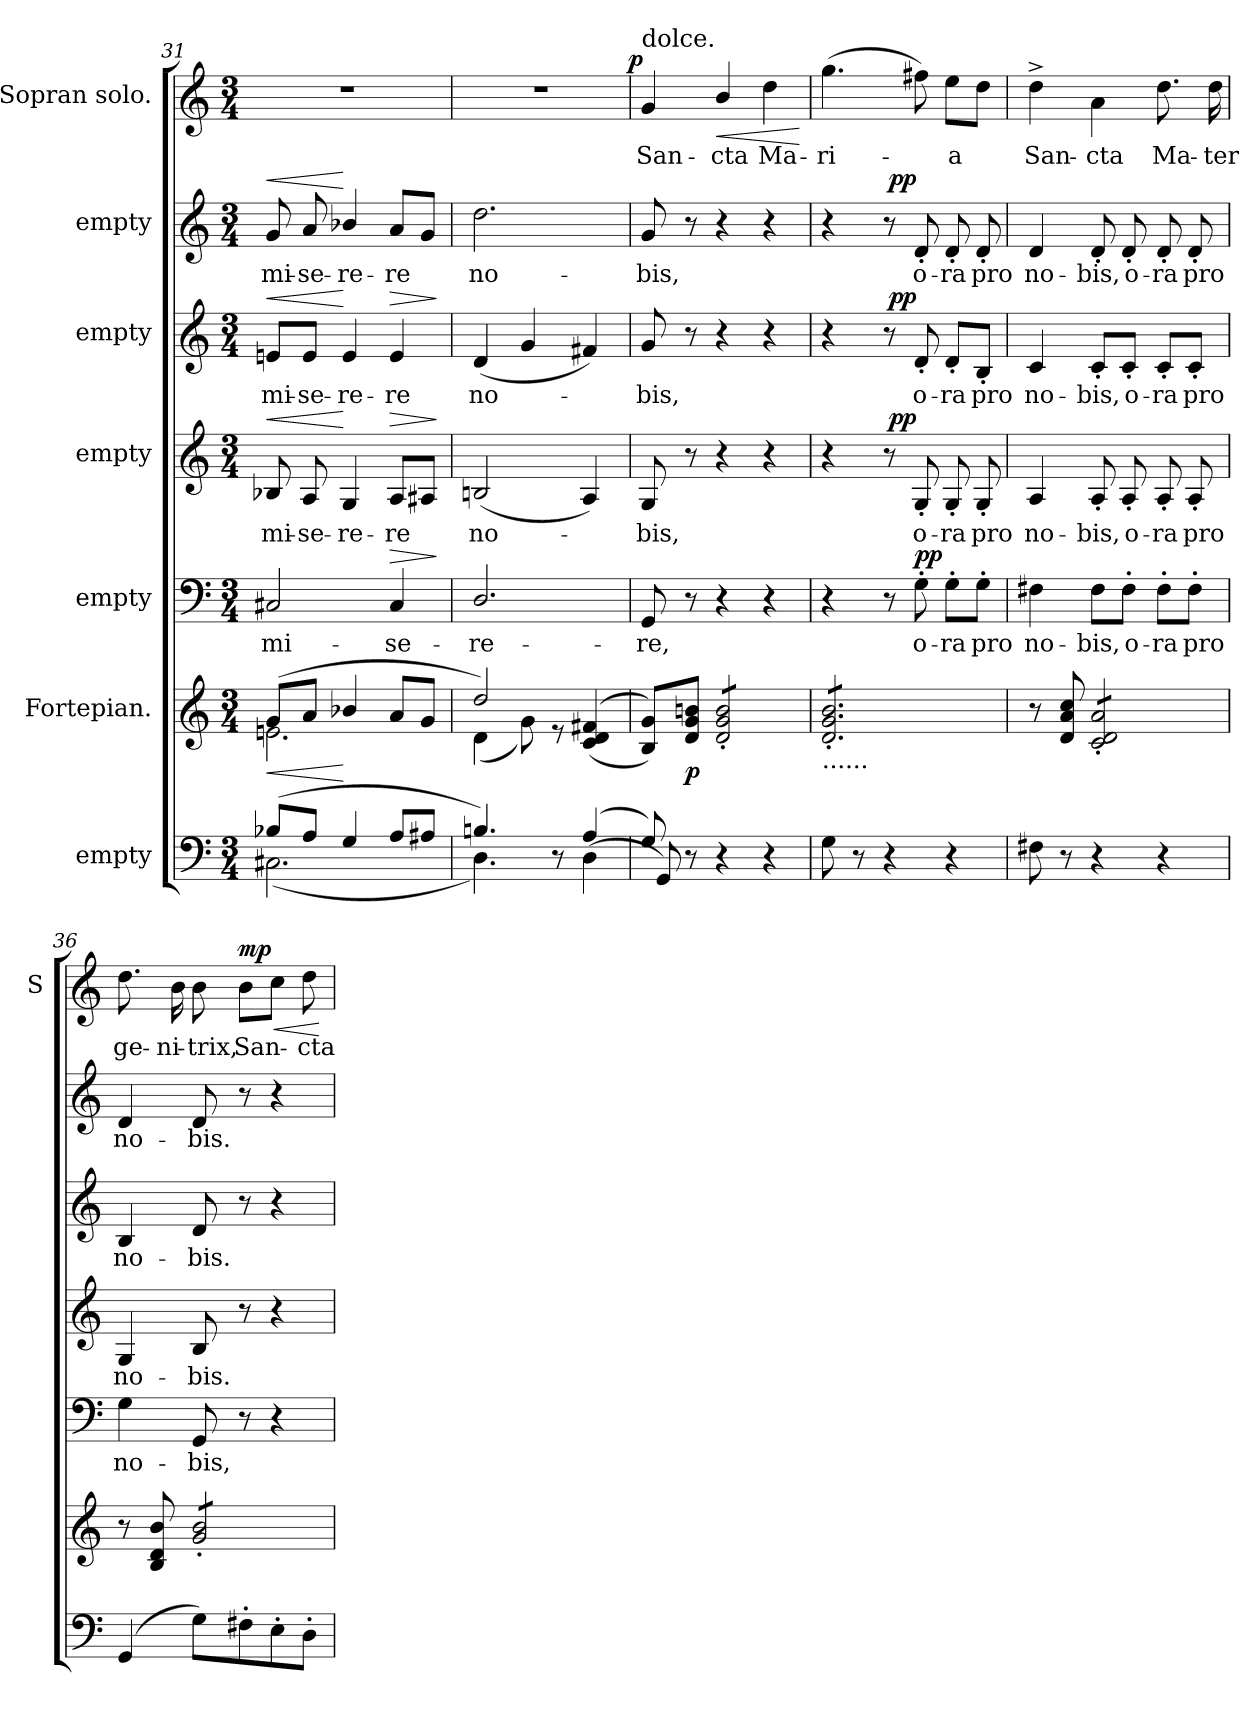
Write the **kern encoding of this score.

**kern	**kern	**dynam	**kern	**text	**dynam	**kern	**text	**dynam	**kern	**text	**dynam	**kern	**text	**dynam	**kern	**text	**dynam
*part7	*part6	*part6	*part5	*part5	*part5	*part4	*part4	*part4	*part3	*part3	*part3	*part2	*part2	*part2	*part1	*part1	*part1
*staff7	*staff6	*staff6	*staff5	*staff5	*staff5	*staff4	*staff4	*staff4	*staff3	*staff3	*staff3	*staff2	*staff2	*staff2	*staff1	*staff1	*staff1
*I"empty	*I"Fortepian.	*	*I"empty	*	*	*I"empty	*	*	*I"empty	*	*	*I"empty	*	*	*I"Sopran solo.	*	*
*	*	*	*	*	*	*	*	*	*	*	*	*	*	*	*I'S	*	*
*clefF4	*clefG2	*	*clefF4	*	*	*clefG2	*	*	*clefG2	*	*	*clefG2	*	*	*clefG2	*	*
*	*	*	*	*	*	*ITrd7c12	*	*	*	*	*	*	*	*	*	*	*
*k[]	*k[]	*	*k[]	*	*	*k[]	*	*	*k[]	*	*	*k[]	*	*	*k[]	*	*
*C:	*C:	*	*C:	*	*	*C:	*	*	*C:	*	*	*C:	*	*	*C:	*	*
*M3/4	*M3/4	*	*M3/4	*	*	*M3/4	*	*	*M3/4	*	*	*M3/4	*	*	*M3/4	*	*
=31	=31	=31	=31	=31	=31	=31	=31	=31	=31	=31	=31	=31	=31	=31	=31	=31	=31
*^	*^	*	*	*	*	*	*	*	*	*	*	*	*	*	*	*	*
!	!	!	!	!LO:HP:b	!	!	!	!	!	!LO:HP:a	!	!	!LO:HP:a	!	!	!LO:HP:a	!	!	!
(<8B-X/L	(2.C#X\	(8g/L	2.en\	<	2C#X/	mi-	.	8BB-X/	mi-	<	8en/L	mi-	<	8g/	mi-	<	2.r	.	.
8A/J	.	8a/J	.	.	.	.	.	8AA/	-se-	.	8e/J	-se-	.	8a/	-se-	.	.	.	.
4G/	.	4b-X/	.	[	.	.	.	4GG/	-re-	[	4e/	-re-	[	4b-X/	-re-	[	.	.	.
!	!	!	!	!	!	!	!LO:HP:a	!	!	!LO:HP:a	!	!	!LO:HP:a	!	!	!	!	!	!
8A/L	.	8a/L	.	.	4C#/	-se-	>	8AA/L	-re	>	4e/	-re	>	8a/L	re	.	.	.	.
8A#X/J	.	8g/J	.	.	.	.	.	8AA#X/J	.	.	.	.	.	8g/J	.	.	.	.	.
*v	*v	*	*	*	*	*	*	*	*	*	*	*	*	*	*	*	*	*	*
*	*v	*v	*	*	*	*	*	*	*	*	*	*	*	*	*	*	*	*
.	.	.	.	.	]	.	.	]	.	.	]	.	.	.	.	.	.
=32	=32	=32	=32	=32	=32	=32	=32	=32	=32	=32	=32	=32	=32	=32	=32	=32	=32
*^	*^	*	*	*	*	*	*	*	*	*	*	*	*	*	*	*	*
4.Bn/)	4.D\)	2dd/)	(>4d\	.	2.D/	-re-	.	(2BBn/	no-	.	(>4d/	no-	.	2.dd\	no-	.	2.r	.	.
.	.	.	8g\)	.	.	.	.	.	.	.	4g/	.	.	.	.	.	.	.	.
8r	8ryy	.	8r	.	.	.	.	.	.	.	.	.	.	.	.	.	.	.	.
(4A/	(4D\	(<(>4c/ 4d/ 4f#X/	4ryy	.	.	.	.	4AA/)	.	.	4f#X/)	.	.	.	.	.	.	.	.
=33	=33	=33	=33	=33	=33	=33	=33	=33	=33	=33	=33	=33	=33	=33	=33	=33	=33	=33	=33
!	!	!	!	!	!	!	!	!	!	!	!	!	!	!	!	!	!LO:TX:a:t=dolce.	!	!
!	!	!	!	!	!	!	!	!	!	!	!	!	!	!	!	!	!	!	!LO:DY:a:rj
*	*	*v	*v	*	*	*	*	*	*	*	*	*	*	*	*	*	*	*	*
8G/)	8GG/)	8B/ 8g/L))	.	8GG/	-re,	.	8GG/	-bis,	.	8g/	-bis,	.	8g/	-bis,	.	4g/	San-	p
8r	8ryy	8d/ 8g/ 8bn/J	p.	8r	.	.	8r	.	.	8r	.	.	8r	.	.	.	.	.
!	!	!LO:TX:b:t=....	!	!	!	!	!	!	!	!	!	!	!	!	!	!	!	!
!	!	!	!	!	!	!	!	!	!	!	!	!	!	!	!	!	!	!LO:HP:b
*	*	*tremolo	*	*	*	*	*	*	*	*	*	*	*	*	*	*	*	*
4r	4ryy	8d'/ 8g'/ 8b'/L	.	4r	.	.	4r	.	.	4r	.	.	4r	.	.	4b/	-cta	<
.	.	8d'/ 8g'/ 8b'/	.	.	.	.	.	.	.	.	.	.	.	.	.	.	.	.
4r	4ryy	8d'/ 8g'/ 8b'/	.	4r	.	.	4r	.	.	4r	.	.	4r	.	.	4dd\	Ma-	.
.	.	8d'/ 8g'/ 8b'/J	.	.	.	.	.	.	.	.	.	.	.	.	.	.	.	.
*v	*v	*	*	*	*	*	*	*	*	*	*	*	*	*	*	*	*	*
.	.	.	.	.	.	.	.	.	.	.	.	.	.	.	.	.	[
=34	=34	=34	=34	=34	=34	=34	=34	=34	=34	=34	=34	=34	=34	=34	=34	=34	=34
!	!LO:TX:b:t=......	!	!	!	!	!	!	!	!	!	!	!	!	!	!	!	!
8G\	8d'/ 8g'/ 8b'/L	.	4r	.	.	4r	.	.	4r	.	.	4r	.	.	(4.gg\	-ri-	.
8r	8d'/ 8g'/ 8b'/	.	.	.	.	.	.	.	.	.	.	.	.	.	.	.	.
4r	8d'/ 8g'/ 8b'/	.	8r	.	.	8r	.	.	8r	.	.	8r	.	.	.	.	.
!	!	!	!	!	!LO:DY:a	!	!	!LO:DY:a:rj	!	!	!LO:DY:a:rj	!	!	!LO:DY:a:rj	!	!	!
.	8d'/ 8g'/ 8b'/	.	8G'\	o-	pp	8GG'/	o-	pp	8d'/	o-	pp	8d'/	o-	pp	8ff#X\)	.	.
4r	8d'/ 8g'/ 8b'/	.	8G'\L	-ra	.	8GG'/	-ra	.	8d'/L	-ra	.	8d'/	-ra	.	8ee\L	-a	.
.	8d'/ 8g'/ 8b'/J	.	8G'\J	pro	.	8GG'/	pro	.	8B'/J	pro	.	8d'/	pro	.	8dd\J	.	.
*	*Xtremolo	*	*	*	*	*	*	*	*	*	*	*	*	*	*	*	*
=35	=35	=35	=35	=35	=35	=35	=35	=35	=35	=35	=35	=35	=35	=35	=35	=35	=35
8F#X\	8r	.	4F#X\	no-	.	4AA/	no-	.	4c/	no-	.	4d/	no-	.	4dd^\	San-	.
8r	8d/ 8a/ 8cc/	.	.	.	.	.	.	.	.	.	.	.	.	.	.	.	.
!	!LO:TX:b:t=....	!	!	!	!	!	!	!	!	!	!	!	!	!	!	!	!
*	*tremolo	*	*	*	*	*	*	*	*	*	*	*	*	*	*	*	*
4r	8c'/ 8d'/ 8a'/L	.	8F#\L	-bis,	.	8AA'/	-bis,	.	8c'/L	-bis,	.	8d'/	-bis,	.	4a\	-cta	.
.	8c'/ 8d'/ 8a'/	.	8F#'\J	o-	.	8AA'/	o-	.	8c'/J	o-	.	8d'/	o-	.	.	.	.
4r	8c'/ 8d'/ 8a'/	.	8F#'\L	-ra	.	8AA'/	-ra	.	8c'/L	-ra	.	8d'/	-ra	.	8.dd\	Ma-	.
.	8c'/ 8d'/ 8a'/J	.	8F#'\J	pro	.	8AA'/	pro	.	8c'/J	pro	.	8d'/	pro	.	.	.	.
*	*Xtremolo	*	*	*	*	*	*	*	*	*	*	*	*	*	*	*	*
.	.	.	.	.	.	.	.	.	.	.	.	.	.	.	16dd\	-ter	.
=36	=36	=36	=36	=36	=36	=36	=36	=36	=36	=36	=36	=36	=36	=36	=36	=36	=36
(>4GG/	8r	.	4G\	no-	.	4GG/	no-	.	4B/	no-	.	4d/	no-	.	8.dd\	ge-	.
.	8B/ 8d/ 8b/	.	.	.	.	.	.	.	.	.	.	.	.	.	.	.	.
.	.	.	.	.	.	.	.	.	.	.	.	.	.	.	16b\	-ni-	.
!	!LO:TX:b:t=....	!	!	!	!	!	!	!	!	!	!	!	!	!	!	!	!
*	*tremolo	*	*	*	*	*	*	*	*	*	*	*	*	*	*	*	*
8G\L)	8g'/ 8b'/L	.	8GG/	-bis,	.	8BB/	-bis.	.	8d/	-bis.	.	8d/	-bis.	.	8b\	-trix,	.
!	!	!	!	!	!	!	!	!	!	!	!	!	!	!	!	!	!LO:HP:b
!	!	!	!	!	!	!	!	!	!	!	!	!	!	!	!	!	!LO:DY:n=1:a
8F#X'\	8g'/ 8b'/	.	8r	.	.	8r	.	.	8r	.	.	8r	.	.	8b\L	San-	< mp
8E'\	8g'/ 8b'/	.	4r	.	.	4r	.	.	4r	.	.	4r	.	.	8cc\J	.	.
8D'\J	8g'/ 8b'/J	.	.	.	.	.	.	.	.	.	.	.	.	.	8dd\	-cta	.
*	*Xtremolo	*	*	*	*	*	*	*	*	*	*	*	*	*	*	*	*
.	.	.	.	.	.	.	.	.	.	.	.	.	.	.	.	.	[
=	=	=	=	=	=	=	=	=	=	=	=	=	=	=	=	=	=
*-	*-	*-	*-	*-	*-	*-	*-	*-	*-	*-	*-	*-	*-	*-	*-	*-	*-
